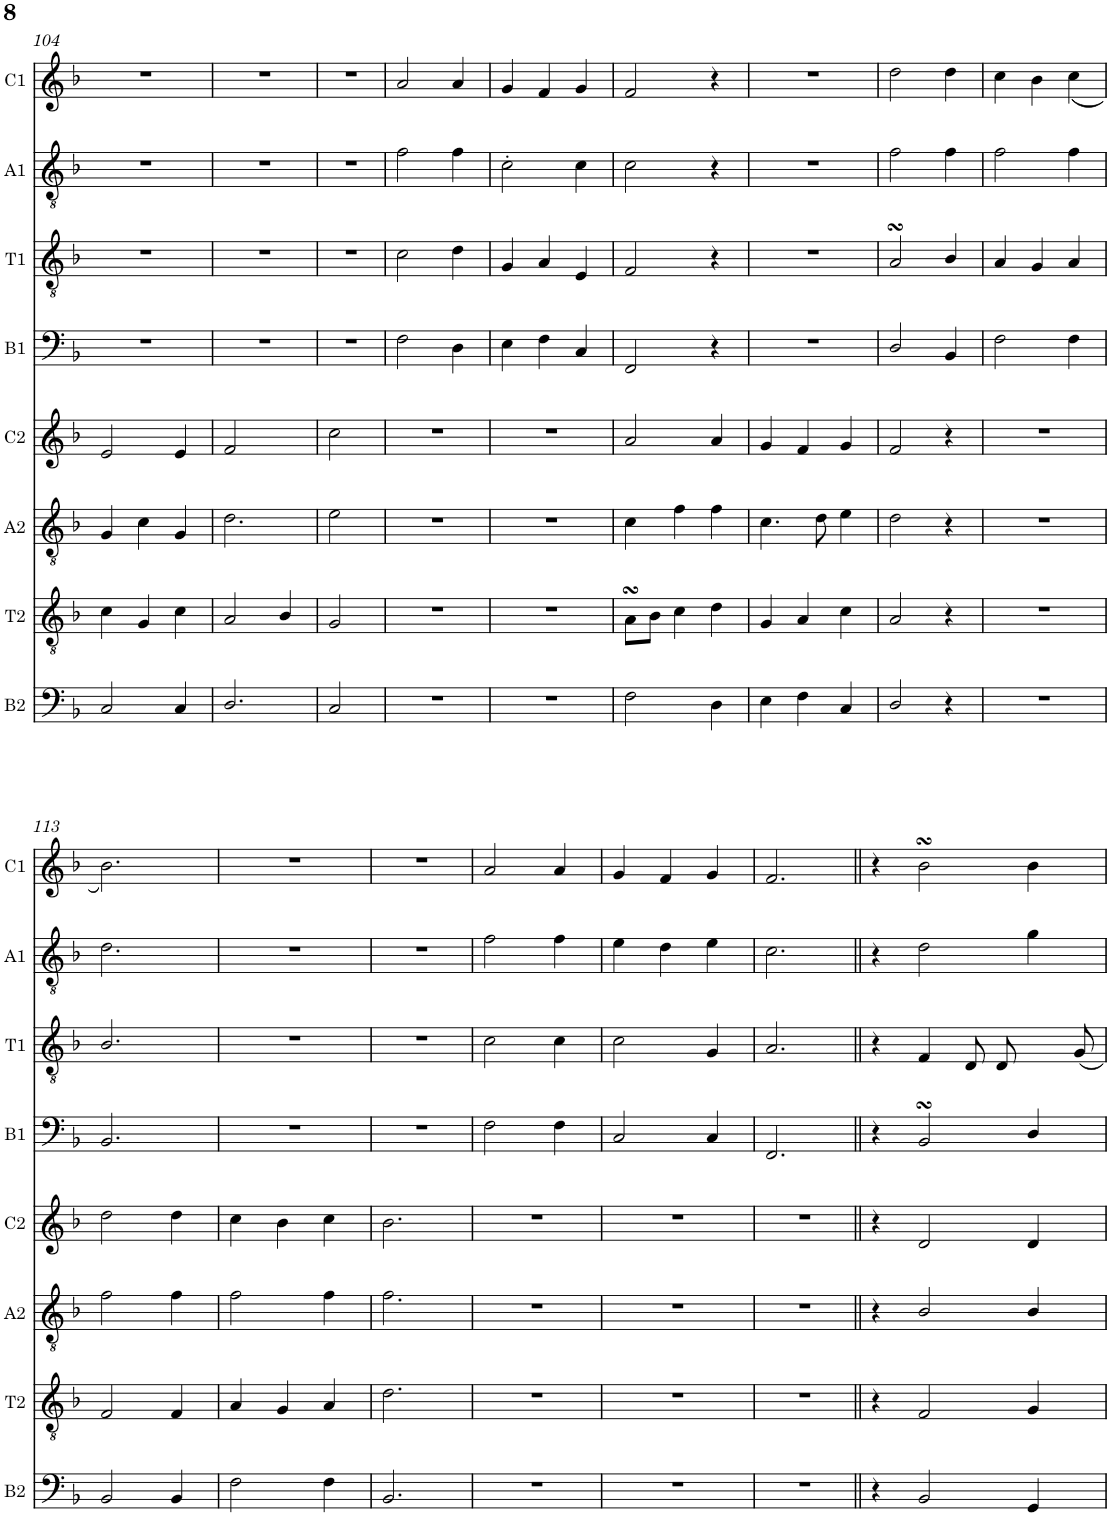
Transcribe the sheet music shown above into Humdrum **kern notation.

**kern	**kern	**kern	**kern	**kern	**kern	**kern	**kern
*part8	*part7	*part6	*part5	*part4	*part3	*part2	*part1
*staff8	*staff7	*staff6	*staff5	*staff4	*staff3	*staff2	*staff1
*I"Bass 2	*I"Tenor 2	*I"Alto 2	*I"Cantus 2	*I"Bass 1	*I"Tenor 1	*I"Alto 1	*I"Cantus 1
*I'B2	*I'T2	*I'A2	*I'C2	*I'B1	*I'T1	*I'A1	*I'C1
!!LO:PB:g=z
*clefF4	*clefGv2	*clefGv2	*clefG2	*clefF4	*clefGv2	*clefGv2	*clefG2
*k[b-]	*k[b-]	*k[b-]	*k[b-]	*k[b-]	*k[b-]	*k[b-]	*k[b-]
*M3/4	*M3/4	*M3/4	*M3/4	*M3/4	*M3/4	*M3/4	*M3/4
=104	=104	=104	=104	=104	=104	=104	=104
2C/	4c\	4G/	2e/	2.r	2.r	2.r	2.r
.	4G/	4c\	.	.	.	.	.
4C/	4c\	4G/	4e/	.	.	.	.
=105	=105	=105	=105	=105	=105	=105	=105
2.D/	2A/	2.d\	2f/	2.r	2.r	2.r	2.r
.	4B-/	.	4ryy	.	.	.	.
=106	=106	=106	=106	=106	=106	=106	=106
2C/	2G/	2e\	2cc\	2.r	2.r	2.r	2.r
4ryy	4ryy	4ryy	4ryy	.	.	.	.
=107	=107	=107	=107	=107	=107	=107	=107
2.r	2.r	2.r	2.r	2F\	2c\	2f\	2a/
.	.	.	.	4D\	4d\	4f\	4a/
=108	=108	=108	=108	=108	=108	=108	=108
2.r	2.r	2.r	2.r	4E\	4G/	2c'>\	4g/
.	.	.	.	4F\	4A/	.	4f/
.	.	.	.	4C/	4E/	4c\	4g/
=109	=109	=109	=109	=109	=109	=109	=109
2F\	8AsSsS\L	4c\	2a/	2FF/	2F/	2c\	2f/
.	8B-\J	.	.	.	.	.	.
.	4c\	4f\	.	.	.	.	.
4D\	4d\	4f\	4a/	4r	4r	4r	4r
=110	=110	=110	=110	=110	=110	=110	=110
4E\	4G/	4.c\	4g/	2.r	2.r	2.r	2.r
4F\	4A/	.	4f/	.	.	.	.
.	.	8d\	.	.	.	.	.
4C/	4c\	4e\	4g/	.	.	.	.
=111	=111	=111	=111	=111	=111	=111	=111
2D/	2A/	2d\	2f/	2D/	2AsSsS/	2f\	2dd\
4r	4r	4r	4r	4BB-/	4B-/	4f\	4dd\
=112	=112	=112	=112	=112	=112	=112	=112
2.r	2.r	2.r	2.r	2F\	4A/	2f\	4cc\
.	.	.	.	.	4G/	.	4b-\
.	.	.	.	4F\	4A/	4f\	(<4cc\
!!LO:LB:g=z
=113	=113	=113	=113	=113	=113	=113	=113
2BB-/	2F/	2f\	2dd\	2.BB-/	2.B-/	2.d\	2.b-\)
4BB-/	4F/	4f\	4dd\	.	.	.	.
=114	=114	=114	=114	=114	=114	=114	=114
2F\	4A/	2f\	4cc\	2.r	2.r	2.r	2.r
.	4G/	.	4b-\	.	.	.	.
4F\	4A/	4f\	4cc\	.	.	.	.
=115	=115	=115	=115	=115	=115	=115	=115
2.BB-/	2.d\	2.f\	2.b-\	2.r	2.r	2.r	2.r
=116	=116	=116	=116	=116	=116	=116	=116
2.r	2.r	2.r	2.r	2F\	2c\	2f\	2a/
.	.	.	.	4F\	4c\	4f\	4a/
=117	=117	=117	=117	=117	=117	=117	=117
2.r	2.r	2.r	2.r	2C/	2c\	4e\	4g/
.	.	.	.	.	.	4d\	4f/
.	.	.	.	4C/	4G/	4e\	4g/
=118	=118	=118	=118	=118	=118	=118	=118
2.r	2.r	2.r	2.r	2.FF/	2.A/	2.c\	2.f/
=119||	=119||	=119||	=119||	=119||	=119||	=119||	=119||
4r	4r	4r	4r	4r	4r	4r	4r
2BB-/	2F/	2B-/	2d/	2BB-sSSs/	4F/	2d\	2b-sSSs\
.	.	.	.	.	8D/	.	.
.	.	.	.	.	8D/	.	.
4GG/	4G/	4B-/	4d/	4D/	4ryy	4g\	4b-\
8ryy	8ryy	8ryy	8ryy	8ryy	8G/	8ryy	8ryy
=	=	=	=	=	=	=	=
*-	*-	*-	*-	*-	*-	*-	*-
